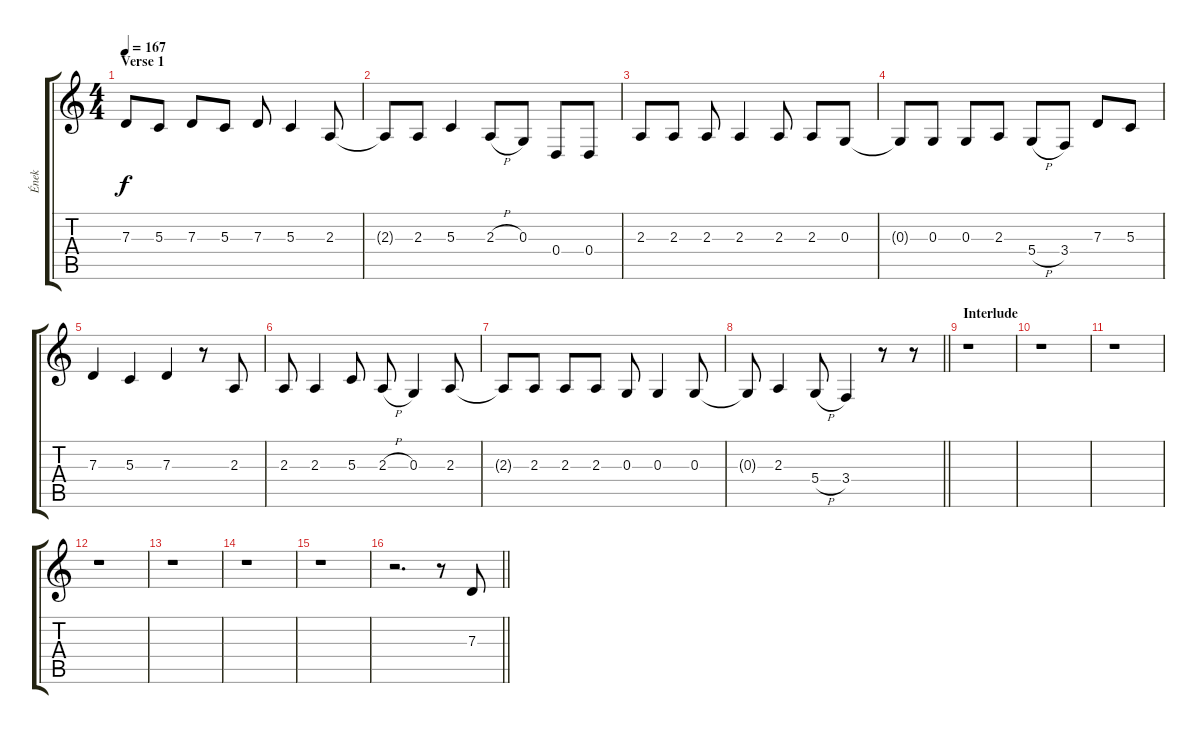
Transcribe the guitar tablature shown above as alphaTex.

\track ("Ének" "Ének") {instrument altosax}
\staff {score tabs}
\tuning (E4 B3 G3 D3 A2 E2) {hide}
\ts (4 4)
\section ("" "Verse 1")
\tempo 167
\clef g2
\ks c
7.3{t}.8{dy f} 5.3.8 7.3.8 5.3.8 7.3.8 5.3.4 2.3.8 |
2.3{t}.8 2.3.8 5.3.4 2.3{h}.8 0.3.8 0.4.8 0.4.8 |
2.3.8 2.3.8 2.3.8 2.3.4 2.3.8 2.3.8 0.3.8 |
0.3{t}.8 0.3.8 0.3.8 2.3.8 5.4{h}.8 3.4.8 7.3.8 5.3.8 |
7.3.4 5.3.4 7.3.4 r.8 2.3.8 |
2.3.8 2.3.4 5.3.8 2.3{h}.8 0.3.4 2.3.8 |
2.3{t}.8 2.3.8 2.3.8 2.3.8 0.3.8 0.3.4 0.3.8 |
\barLineRight lightlight
0.3{t}.8 2.3.4 5.4{h}.8 3.4.4 r.8 r.8 |
\section ("" "Interlude")
r.1 |
r.1 |
r.1 |
r.1 |
r.1 |
r.1 |
r.1 |
\barLineRight lightlight
r.2{d} r.8 7.3.8
